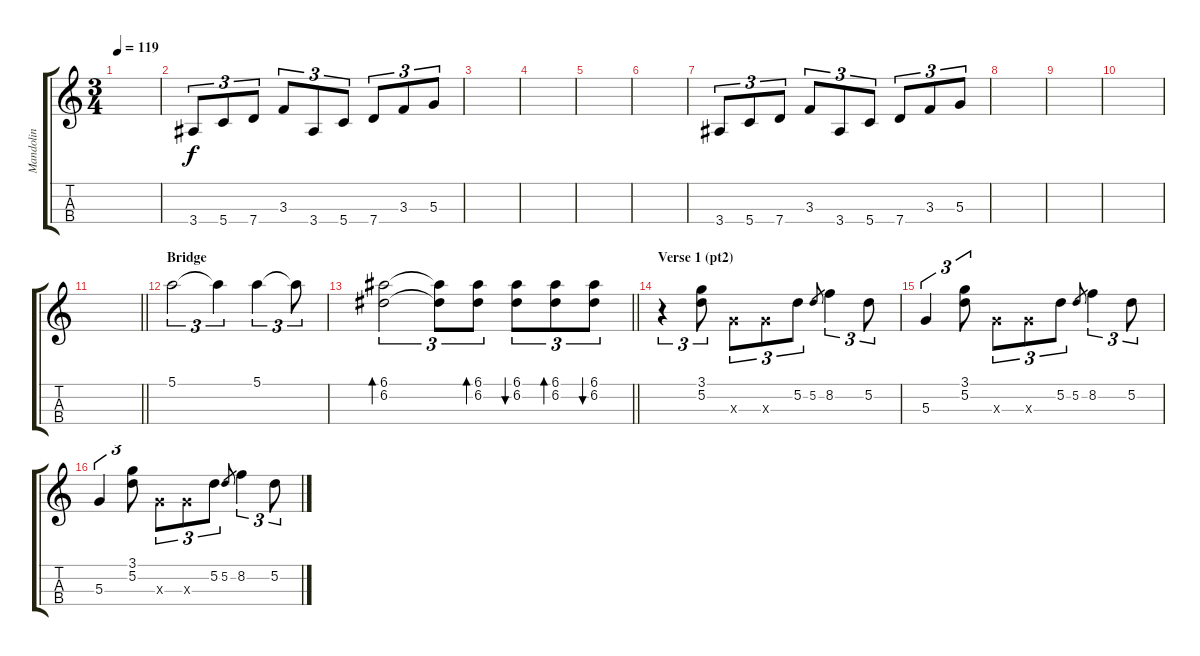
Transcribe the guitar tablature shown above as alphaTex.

\track ("Mandolin" "Mandolin") {instrument acousticguitarsteel}
\staff {score tabs}
\tuning (E4 A3 D3 G2) {hide}
\ts (3 4)
\tempo 119
\clef g2
\ks c
|
3.4.8{tu (3 2)} 5.4.8{tu (3 2)} 7.4.8{tu (3 2)} 3.3.8{tu (3 2)} 3.4.8{tu (3 2)} 5.4.8{tu (3 2)} 7.4.8{tu (3 2)} 3.3.8{tu (3 2)} 5.3.8{tu (3 2)} |
|
|
|
|
3.4.8{tu (3 2)} 5.4.8{tu (3 2)} 7.4.8{tu (3 2)} 3.3.8{tu (3 2)} 3.4.8{tu (3 2)} 5.4.8{tu (3 2)} 7.4.8{tu (3 2)} 3.3.8{tu (3 2)} 5.3.8{tu (3 2)} |
|
|
|
\barLineRight lightlight
|
\section ("" "Bridge")
5.1.2{tu (3 2)} 5.1{t}.4{tu (3 2)} 5.1.4{tu (3 2)} 5.1{t}.8{tu (3 2)} |
\barLineRight lightlight
(6.1 6.2).2{tu (3 2) bd 60} (6.1{t} 6.2{t}).8{tu (3 2)} (6.1 6.2).8{tu (3 2) bd 60} (6.1 6.2).8{tu (3 2) bu 60} (6.1 6.2).8{tu (3 2) bd 60} (6.1 6.2).8{tu (3 2) bu 60} |
\section ("" "Verse 1 (pt2)")
r.4{tu (3 2)} (3.1 5.2).8{tu (3 2)} 5.3{x}.8{tu (3 2)} 5.3{x}.8{tu (3 2)} 5.2.8{tu (3 2)} 5.2.8{gr} 8.2.4{tu (3 2)} 5.2.8{tu (3 2)} |
5.3.4{tu (3 2)} (3.1 5.2).8{tu (3 2)} 5.3{x}.8{tu (3 2)} 5.3{x}.8{tu (3 2)} 5.2.8{tu (3 2)} 5.2.8{gr} 8.2.4{tu (3 2)} 5.2.8{tu (3 2)} |
5.3.4{tu (3 2)} (3.1 5.2).8{tu (3 2)} 5.3{x}.8{tu (3 2)} 5.3{x}.8{tu (3 2)} 5.2.8{tu (3 2)} 5.2.8{gr} 8.2.4{tu (3 2)} 5.2.8{tu (3 2)}
